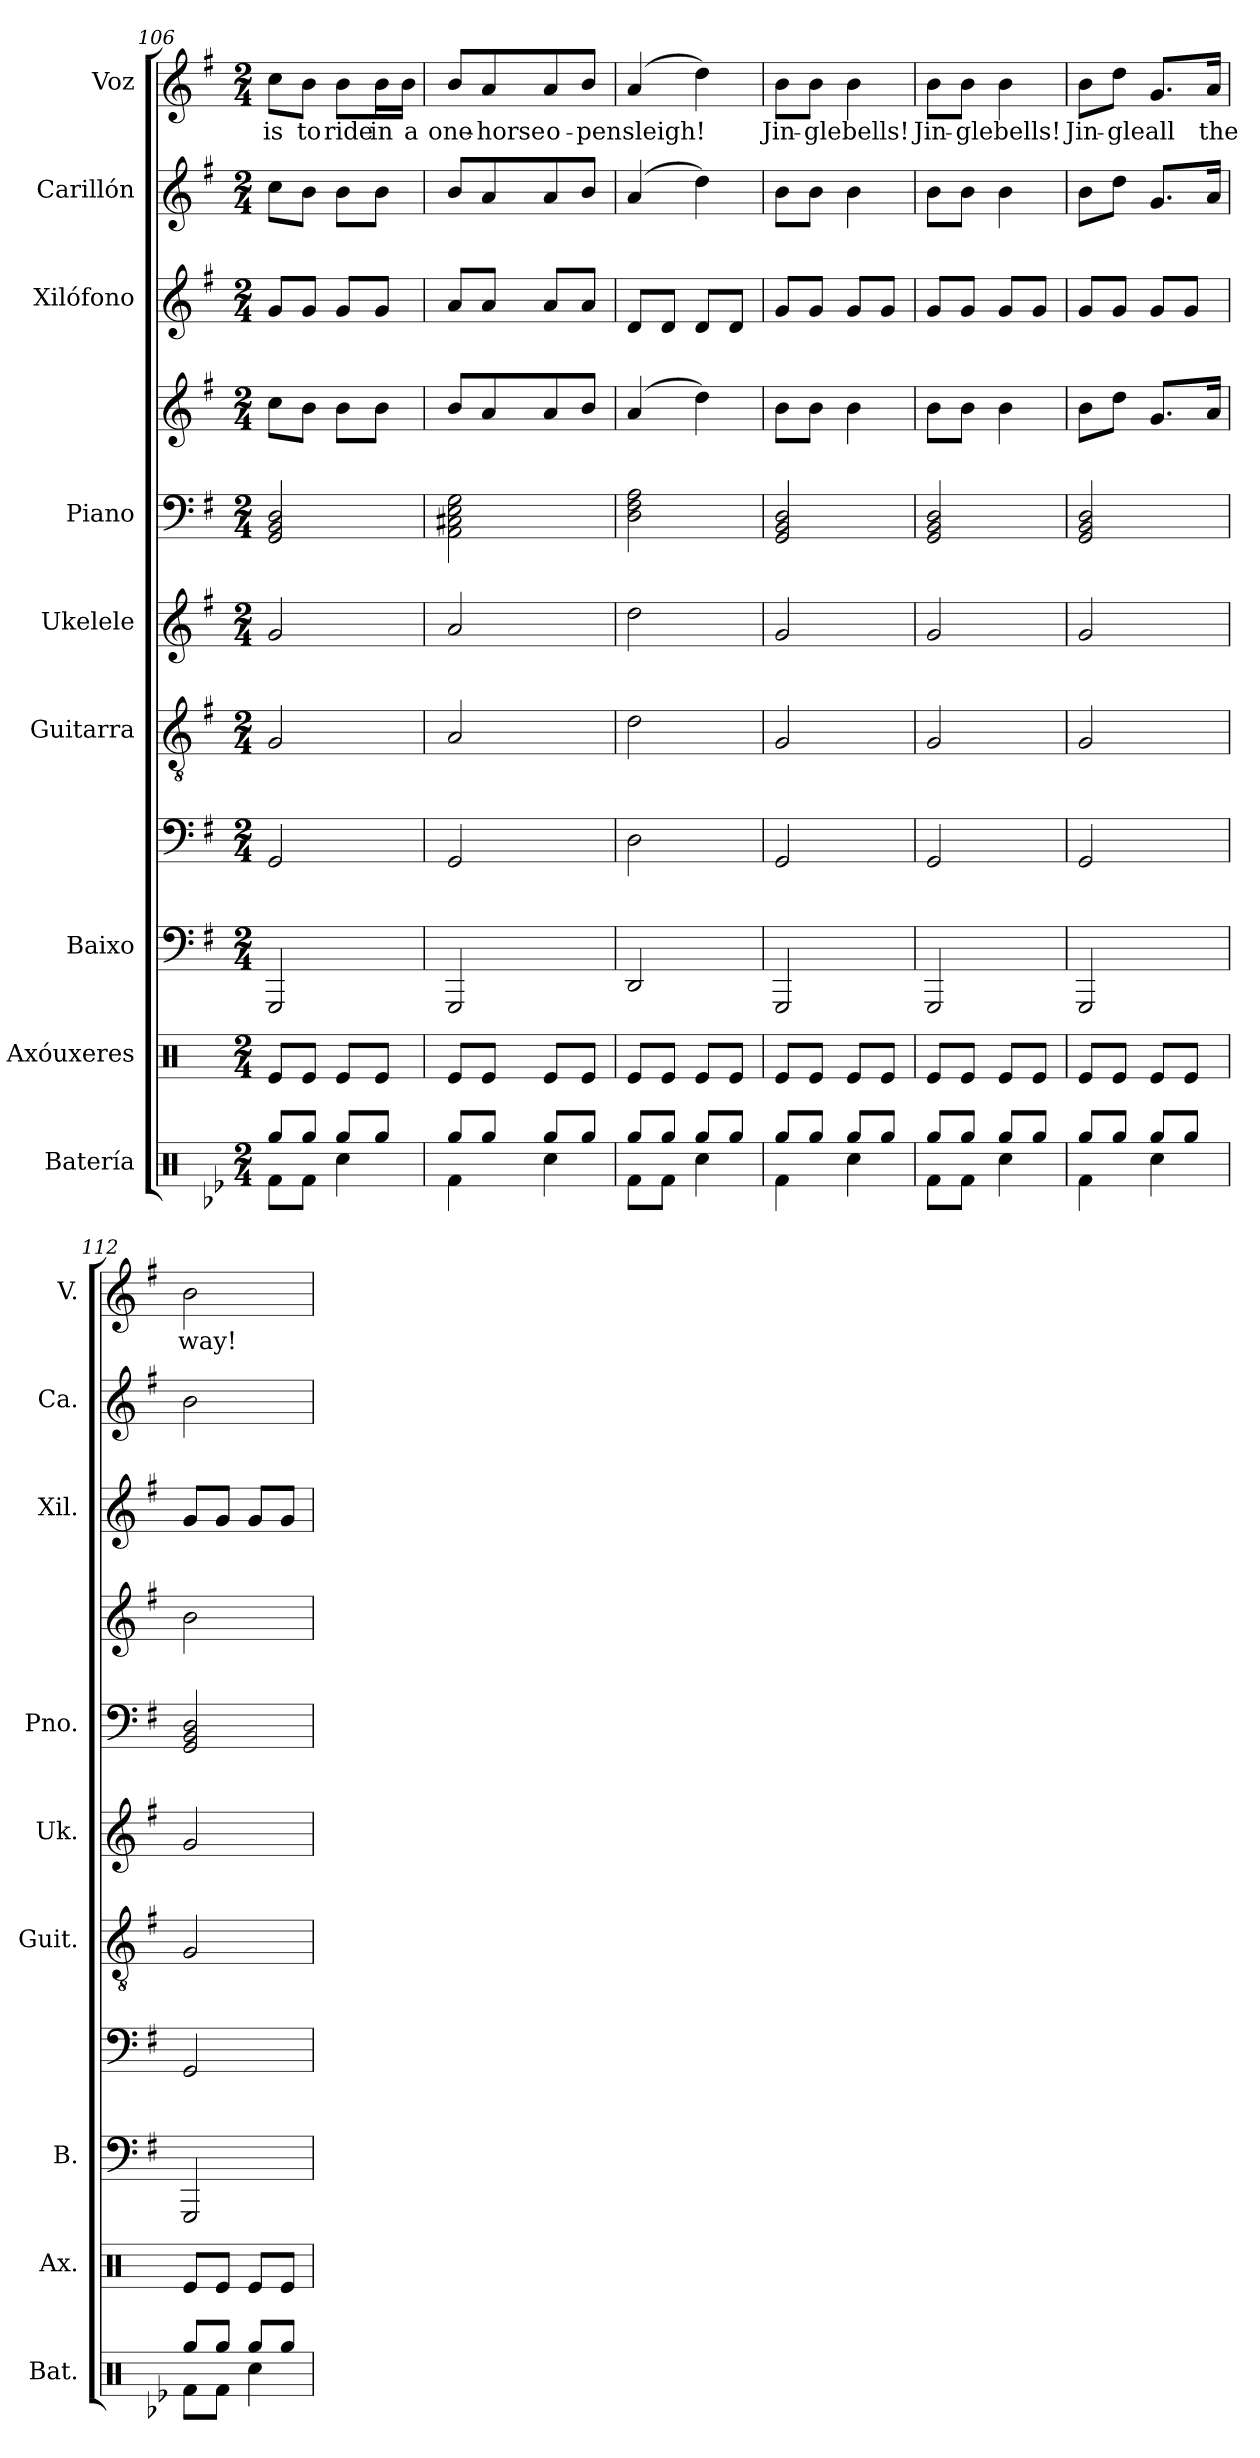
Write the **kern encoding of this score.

**kern	**kern	**kern	**kern	**kern	**kern	**kern	**kern	**kern	**kern	**kern	**text
*part9	*part8	*part7	*part7	*part6	*part5	*part4	*part4	*part3	*part2	*part1	*part1
*staff11	*staff10	*staff9	*staff8	*staff7	*staff6	*staff5	*staff4	*staff3	*staff2	*staff1	*staff1
*I"Batería	*I"Axóuxeres	*I"Baixo	*	*I"Guitarra	*I"Ukelele	*I"Piano	*	*I"Xilófono	*I"Carillón	*I"Voz	*
*I'Bat.	*I'Ax.	*I'B.	*	*I'Guit.	*I'Uk.	*I'Pno.	*	*I'Xil.	*I'Ca.	*I'V.	*
*clefX	*clefX	*	*clefF4	*clefGv2	*clefG2	*clefF4	*clefG2	*clefG2	*clefG2	*clefG2	*
*	*	*ITrd7c12	*ITrd7c12	*	*	*	*	*ITrd-7c-12	*ITrd-14c-24	*	*
*k[b-e-]	*k[]	*k[f#]	*k[f#]	*k[f#]	*k[f#]	*k[f#]	*k[f#]	*k[f#]	*k[f#]	*k[f#]	*
*M2/4	*M2/4	*M2/4	*M2/4	*M2/4	*M2/4	*M2/4	*M2/4	*M2/4	*M2/4	*M2/4	*
=106	=106	=106	=106	=106	=106	=106	=106	=106	=106	=106	=106
*^	*	*	*	*	*	*	*	*	*	*	*
!	!	!	!	!	!	!	!	!	!	!	!	!LO:LY:b
8Rgg/L	8Rf\L	8Re/L	2GGGG	2GGG/	2G/	2g/	2GG/ 2BB/ 2D/	8cc\L	8gg/L	8cccc\L	8cc\L	is
!	!	!	!	!	!	!	!	!	!	!	!	!LO:LY:b
8Rgg/J	8Rf\J	8Re/J	.	.	.	.	.	8b\J	8gg/J	8bbb\J	8b\J	to
!	!	!	!	!	!	!	!	!	!	!	!	!LO:LY:b
8Rgg/L	4Rcc\	8Re/L	.	.	.	.	.	8b\L	8gg/L	8bbb\L	8b\L	ride
!	!	!	!	!	!	!	!	!	!	!	!	!LO:LY:b
8Rgg/J	.	8Re/J	.	.	.	.	.	8b\J	8gg/J	8bbb\J	16b\L	in
!	!	!	!	!	!	!	!	!	!	!	!	!LO:LY:b
.	.	.	.	.	.	.	.	.	.	.	16b\JJ	a
!!LO:PB:g=z
=107	=107	=107	=107	=107	=107	=107	=107	=107	=107	=107	=107	=107
!	!	!	!	!	!	!	!	!	!	!	!	!LO:LY:b
8Rgg/L	4Rf\	8Re/L	2GGGG	2GGG/	2A/	2a/	2AA\ 2C#X\ 2E\ 2G\	8b/L	8aa/L	8bbb/L	8b/L	one-
!	!	!	!	!	!	!	!	!	!	!	!	!LO:LY:b
8Rgg/J	.	8Re/J	.	.	.	.	.	8a/	8aa/J	8aaa/	8a/	-horse
!	!	!	!	!	!	!	!	!	!	!	!	!LO:LY:b
8Rgg/L	4Rcc\	8Re/L	.	.	.	.	.	8a/	8aa/L	8aaa/	8a/	o-
!	!	!	!	!	!	!	!	!	!	!	!	!LO:LY:b
8Rgg/J	.	8Re/J	.	.	.	.	.	8b/J	8aa/J	8bbb/J	8b/J	-pen
=108	=108	=108	=108	=108	=108	=108	=108	=108	=108	=108	=108	=108
!	!	!	!	!	!	!	!	!	!	!	!	!LO:LY:b
8Rgg/L	8Rf\L	8Re/L	2DDD	2DD\	2d\	2dd\	2D\ 2F#\ 2A\	(>4a/	8dd/L	(>4aaa/	(>4a/	sleigh!
8Rgg/J	8Rf\J	8Re/J	.	.	.	.	.	.	8dd/J	.	.	.
8Rgg/L	4Rcc\	8Re/L	.	.	.	.	.	4dd\)	8dd/L	4dddd\)	4dd\)	.
8Rgg/J	.	8Re/J	.	.	.	.	.	.	8dd/J	.	.	.
=109	=109	=109	=109	=109	=109	=109	=109	=109	=109	=109	=109	=109
!	!	!	!	!	!	!	!	!	!	!	!	!LO:LY:b
8Rgg/L	4Rf\	8Re/L	2GGGG	2GGG/	2G/	2g/	2GG/ 2BB/ 2D/	8b\L	8gg/L	8bbb\L	8b\L	Jin-
!	!	!	!	!	!	!	!	!	!	!	!	!LO:LY:b
8Rgg/J	.	8Re/J	.	.	.	.	.	8b\J	8gg/J	8bbb\J	8b\J	-gle
!	!	!	!	!	!	!	!	!	!	!	!	!LO:LY:b
8Rgg/L	4Rcc\	8Re/L	.	.	.	.	.	4b\	8gg/L	4bbb\	4b\	bells!
8Rgg/J	.	8Re/J	.	.	.	.	.	.	8gg/J	.	.	.
=110	=110	=110	=110	=110	=110	=110	=110	=110	=110	=110	=110	=110
!	!	!	!	!	!	!	!	!	!	!	!	!LO:LY:b
8Rgg/L	8Rf\L	8Re/L	2GGGG	2GGG/	2G/	2g/	2GG/ 2BB/ 2D/	8b\L	8gg/L	8bbb\L	8b\L	Jin-
!	!	!	!	!	!	!	!	!	!	!	!	!LO:LY:b
8Rgg/J	8Rf\J	8Re/J	.	.	.	.	.	8b\J	8gg/J	8bbb\J	8b\J	-gle
!	!	!	!	!	!	!	!	!	!	!	!	!LO:LY:b
8Rgg/L	4Rcc\	8Re/L	.	.	.	.	.	4b\	8gg/L	4bbb\	4b\	bells!
8Rgg/J	.	8Re/J	.	.	.	.	.	.	8gg/J	.	.	.
=111	=111	=111	=111	=111	=111	=111	=111	=111	=111	=111	=111	=111
!	!	!	!	!	!	!	!	!	!	!	!	!LO:LY:b
8Rgg/L	4Rf\	8Re/L	2GGGG	2GGG/	2G/	2g/	2GG/ 2BB/ 2D/	8b\L	8gg/L	8bbb\L	8b\L	Jin-
!	!	!	!	!	!	!	!	!	!	!	!	!LO:LY:b
8Rgg/J	.	8Re/J	.	.	.	.	.	8dd\J	8gg/J	8dddd\J	8dd\J	-gle
!	!	!	!	!	!	!	!	!	!	!	!	!LO:LY:b
8Rgg/L	4Rcc\	8Re/L	.	.	.	.	.	8.g/L	8gg/L	8.ggg/L	8.g/L	all
8Rgg/J	.	8Re/J	.	.	.	.	.	.	8gg/J	.	.	.
!	!	!	!	!	!	!	!	!	!	!	!	!LO:LY:b
.	.	.	.	.	.	.	.	16a/Jk	.	16aaa/Jk	16a/Jk	the
=112	=112	=112	=112	=112	=112	=112	=112	=112	=112	=112	=112	=112
!	!	!	!	!	!	!	!	!	!	!	!	!LO:LY:b
8Rgg/L	8Rf\L	8Re/L	2GGGG	2GGG/	2G/	2g/	2GG/ 2BB/ 2D/	2b\	8gg/L	2bbb\	2b\	way!
8Rgg/J	8Rf\J	8Re/J	.	.	.	.	.	.	8gg/J	.	.	.
8Rgg/L	4Rcc\	8Re/L	.	.	.	.	.	.	8gg/L	.	.	.
8Rgg/J	.	8Re/J	.	.	.	.	.	.	8gg/J	.	.	.
*v	*v	*	*	*	*	*	*	*	*	*	*	*
=	=	=	=	=	=	=	=	=	=	=	=
*-	*-	*-	*-	*-	*-	*-	*-	*-	*-	*-	*-
